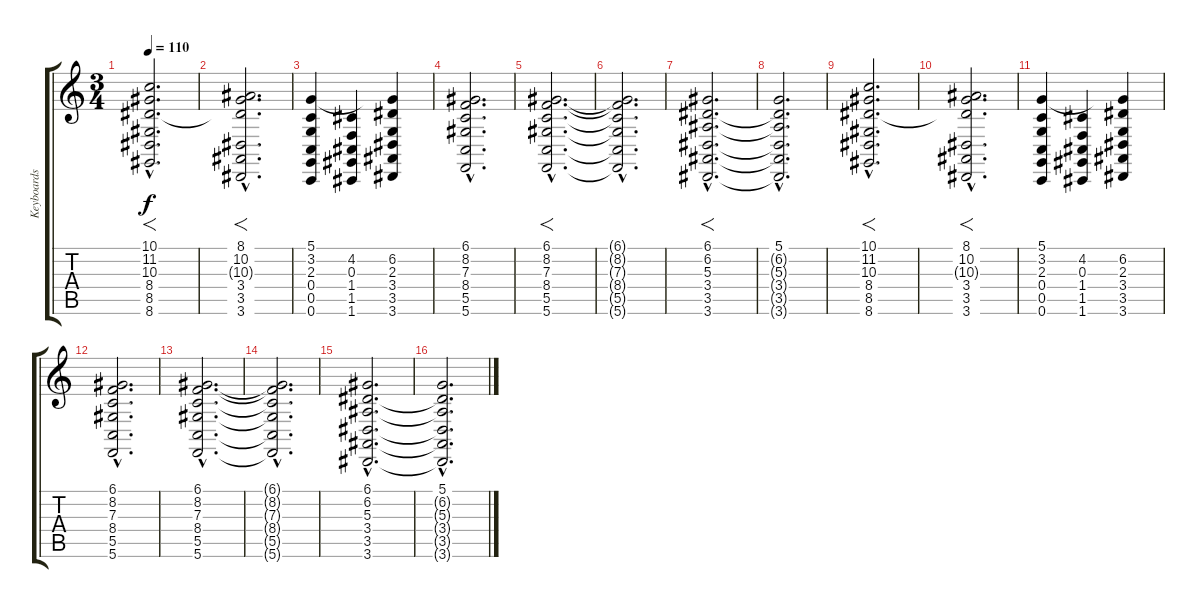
\track ("Keyboards" "Keyboards") {instrument stringensemble1}
\staff {score tabs}
\tuning (D4 A3 F3 C3 G2 C2) {hide}
\ts (3 4)
\tempo 110
\clef g2
\ks c
(10.1{hac} 11.2{hac} 10.3{hac} 8.4{hac} 8.5{hac} 8.6{hac}).2{f d dy f} |
(8.1{hac} 10.2{hac} 10.3{hac t} 3.4{hac} 3.5{hac} 3.6{hac}).2{f d} |
(5.1 3.2 2.3 0.4 0.5 0.6).4 (4.2 0.3 1.4 1.5 1.6).4 (5.1{t} 6.2 2.3 3.4 3.5 3.6).4 |
(6.1{hac} 8.2{hac} 7.3{hac} 8.4{hac} 5.5{hac} 5.6{hac}).2{d} |
(6.1{hac} 8.2{hac} 7.3{hac} 8.4{hac} 5.5{hac} 5.6{hac}).2{f d volume 6} |
(6.1{hac t} 8.2{hac t} 7.3{hac t} 8.4{hac t} 5.5{hac t} 5.6{hac t}).2{d} |
(6.1{hac} 6.2{hac} 5.3{hac} 3.4{hac} 3.5{hac} 3.6{hac}).2{f d} |
(5.1{hac} 6.2{hac t} 5.3{hac t} 3.4{hac t} 3.5{hac t} 3.6{hac t}).2{d} |
(10.1{hac} 11.2{hac} 10.3{hac} 8.4{hac} 8.5{hac} 8.6{hac}).2{f d} |
(8.1{hac} 10.2{hac} 10.3{hac t} 3.4{hac} 3.5{hac} 3.6{hac}).2{f d} |
(5.1 3.2 2.3 0.4 0.5 0.6).4 (4.2 0.3 1.4 1.5 1.6).4 (5.1{t} 6.2 2.3 3.4 3.5 3.6).4 |
(6.1{hac} 8.2{hac} 7.3{hac} 8.4{hac} 5.5{hac} 5.6{hac}).2{d} |
(6.1{hac} 8.2{hac} 7.3{hac} 8.4{hac} 5.5{hac} 5.6{hac}).2{d volume 11} |
(6.1{hac t} 8.2{hac t} 7.3{hac t} 8.4{hac t} 5.5{hac t} 5.6{hac t}).2{d} |
(6.1{hac} 6.2{hac} 5.3{hac} 3.4{hac} 3.5{hac} 3.6{hac}).2{d} |
(5.1{hac} 6.2{hac t} 5.3{hac t} 3.4{hac t} 3.5{hac t} 3.6{hac t}).2{d}
